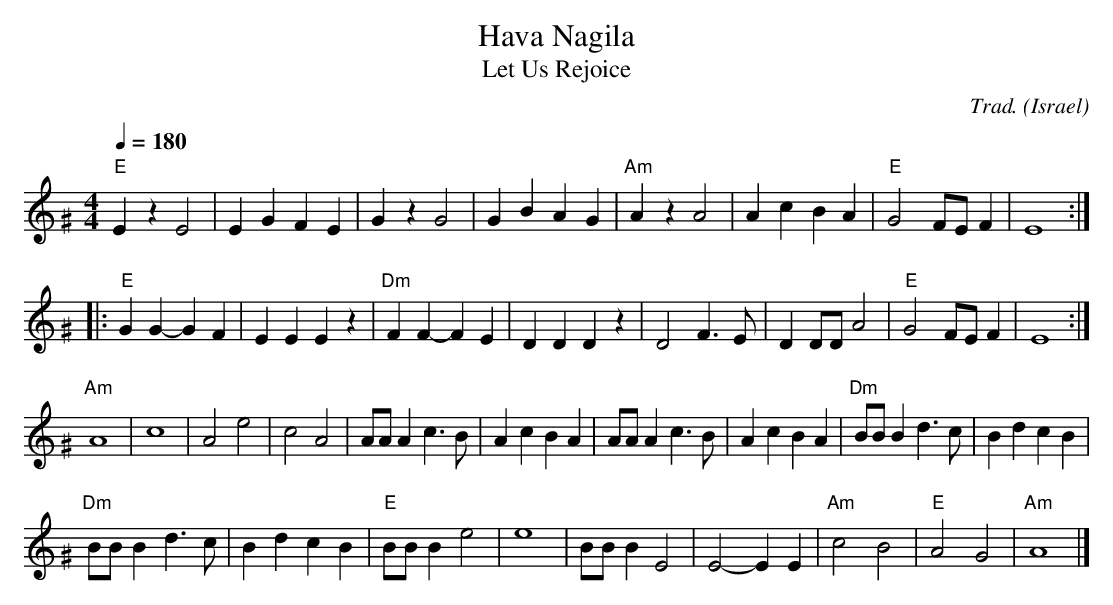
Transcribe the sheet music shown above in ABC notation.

X:1
T:Hava Nagila
T:Let Us Rejoice
C:Trad.
O:Israel
M:4/4
L:1/8
Q:1/4=180
K:EPhr ^G
"E"E2 z2 E4|E2 G2 F2 E2|G2 z2 G4|G2 B2 A2 G2|"Am"A2 z2 A4|A2 c2 B2 A2|"E"G4 FE F2|E8:|
|:"E"G2 G2-G2 F2|E2 E2 E2 z2|"Dm"F2 F2-F2 E2|D2 D2 D2 z2|D4 F3 E|D2 DD A4|"E"G4 FE F2|E8:|
"Am"A8|c8|A4 e4|c4 A4|AA A2 c3 B|A2 c2 B2 A2|AA A2 c3 B|A2 c2 B2 A2|"Dm"BB B2 d3 c|B2 d2 c2 B2|
"Dm"BB B2 d3 c|B2 d2 c2 B2|"E"BB B2 e4|e8|BB B2 E4|E4 -E2 E2|"Am"c4 B4|"E"A4 G4|"Am"A8|]
